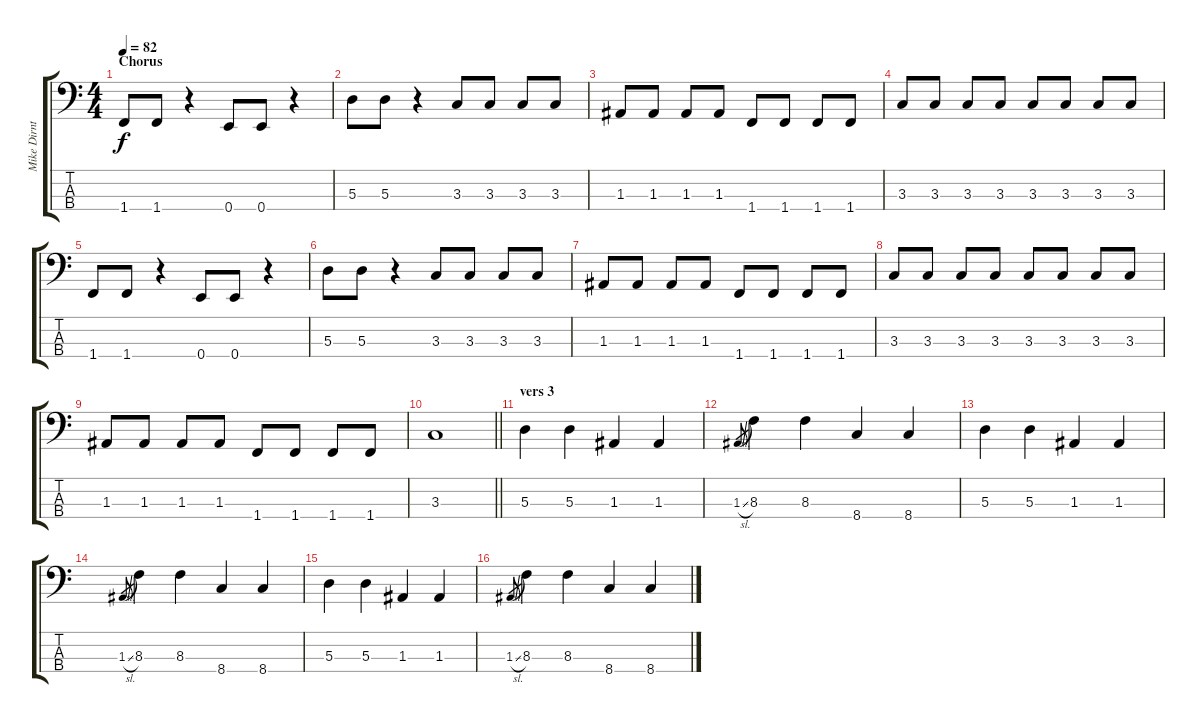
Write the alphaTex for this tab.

\track ("Mike Dirnt bass" "Mike Dirnt") {instrument electricbassfinger}
\staff {score tabs}
\tuning (G2 D2 A1 E1) {hide}
\ts (4 4)
\section ("" "Chorus")
\tempo 82
\clef f4
\ks c
1.4.8{dy f} 1.4.8 r.4 0.4.8 0.4.8 r.4 |
5.3.8 5.3.8 r.4 3.3.8 3.3.8 3.3.8 3.3.8 |
1.3.8 1.3.8 1.3.8 1.3.8 1.4.8 1.4.8 1.4.8 1.4.8 |
3.3.8 3.3.8 3.3.8 3.3.8 3.3.8 3.3.8 3.3.8 3.3.8 |
1.4.8 1.4.8 r.4 0.4.8 0.4.8 r.4 |
5.3.8 5.3.8 r.4 3.3.8 3.3.8 3.3.8 3.3.8 |
1.3.8 1.3.8 1.3.8 1.3.8 1.4.8 1.4.8 1.4.8 1.4.8 |
3.3.8 3.3.8 3.3.8 3.3.8 3.3.8 3.3.8 3.3.8 3.3.8 |
1.3.8 1.3.8 1.3.8 1.3.8 1.4.8 1.4.8 1.4.8 1.4.8 |
\barLineRight lightlight
3.3.1 |
\section ("" "vers 3")
5.3.4 5.3.4 1.3.4 1.3.4 |
1.3{sl}.8{gr} 8.3.4 8.3.4 8.4.4 8.4.4 |
5.3.4 5.3.4 1.3.4 1.3.4 |
1.3{sl}.8{gr} 8.3.4 8.3.4 8.4.4 8.4.4 |
5.3.4 5.3.4 1.3.4 1.3.4 |
1.3{sl}.8{gr} 8.3.4 8.3.4 8.4.4 8.4.4
